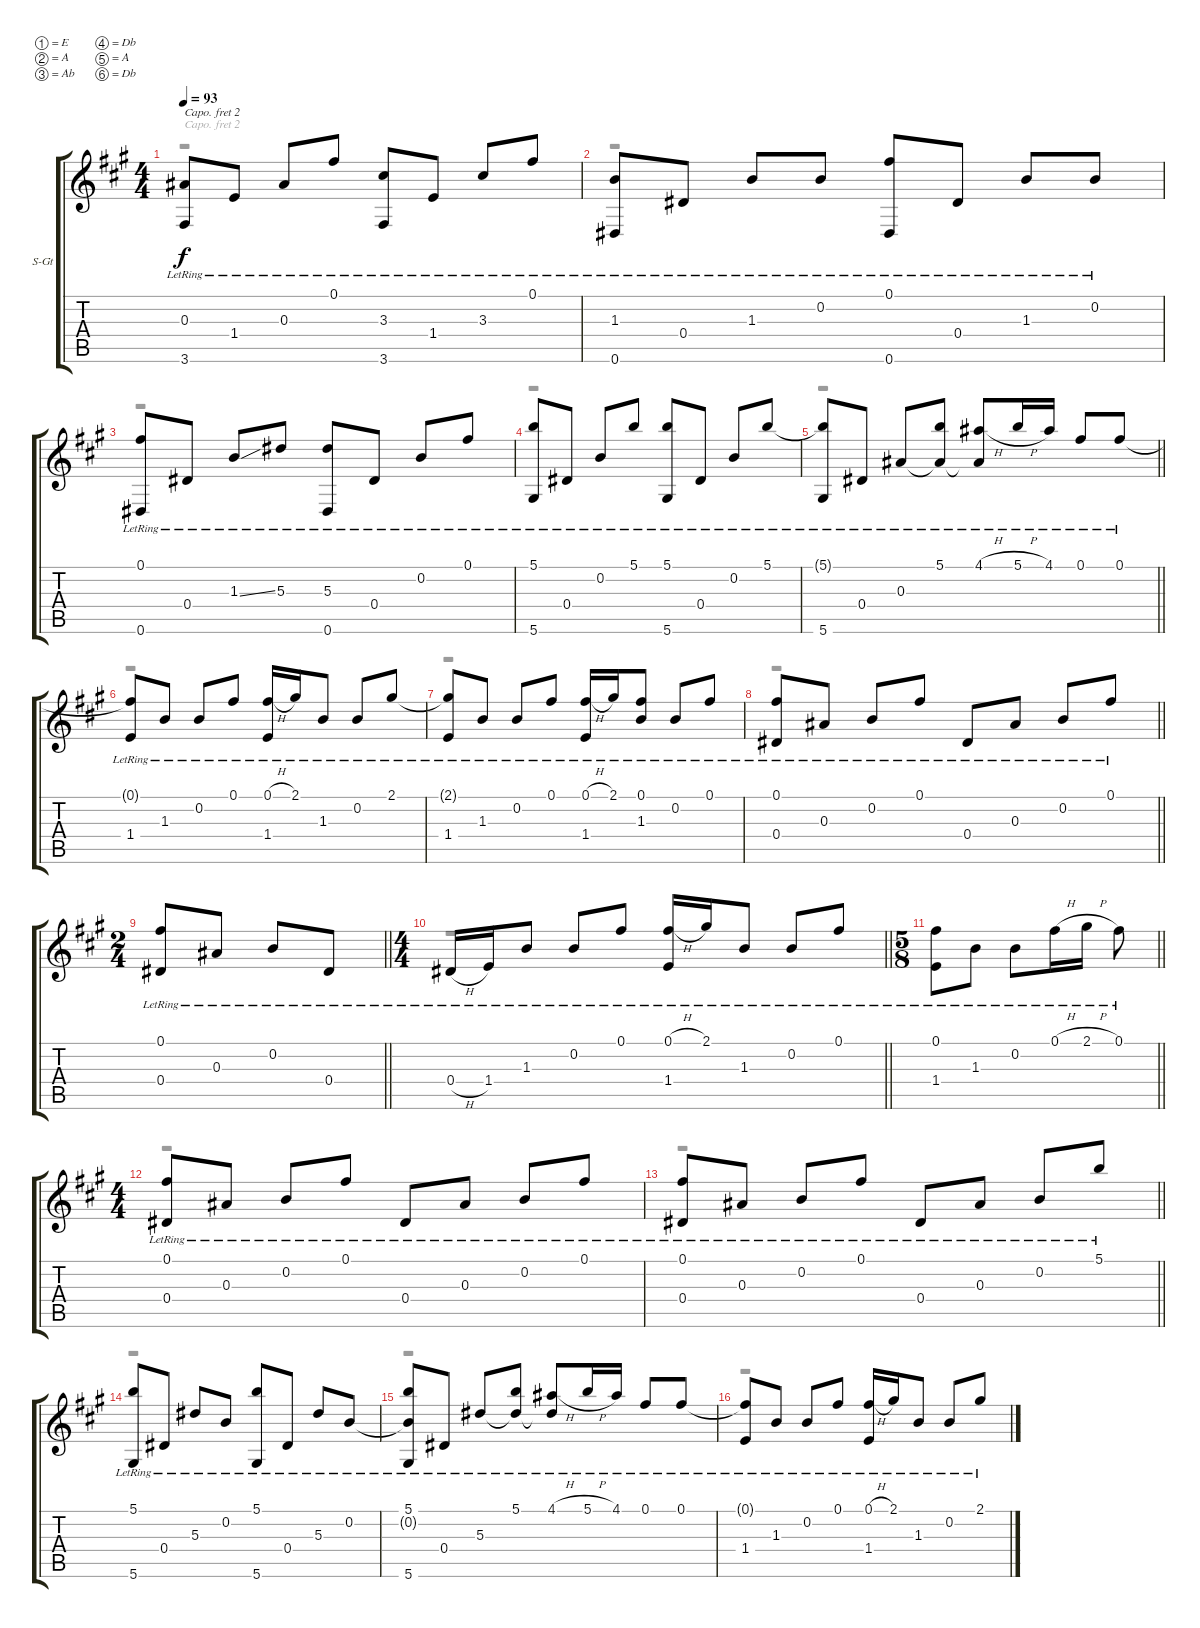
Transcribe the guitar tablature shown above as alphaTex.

\bracketExtendMode groupsimilarinstruments
\firstSystemTrackNameOrientation horizontal
\otherSystemsTrackNameOrientation horizontal
\track ("Steel String Acoustic Guitar" "S-Gt") {instrument acousticguitarsteel}
\staff {score tabs}
\capo 2
\tuning (E4 A3 Ab3 Db3 A2 Db2)
\voice
\ts (4 4)
\tempo 93
\clef g2
\ks a
(0.3{lr} 3.6{lr}).8{dy f} 1.4{lr}.8 0.3{lr}.8 0.1{lr}.8 (3.3{lr} 3.6{lr}).8 1.4{lr}.8 3.3{lr}.8 0.1{lr}.8 |
(1.3{lr} 0.6{lr}).8 0.4{lr}.8 1.3{lr}.8 0.2{lr}.8 (0.1{lr} 0.6{lr}).8 0.4{lr}.8 1.3{lr}.8 0.2{lr}.8 |
(0.1{lr} 0.6{lr}).8 0.4{lr}.8 1.3{ss lr}.8 5.3{lr}.8 (5.3{lr} 0.6{lr}).8 0.4{lr}.8 0.2{lr}.8 0.1{lr}.8 |
(5.1{lr} 5.6{lr}).8 0.4{lr}.8 0.2{lr}.8 5.1{lr}.8 (5.1{lr} 5.6{lr}).8 0.4{lr}.8 0.2{lr}.8 5.1{lr}.8 |
\barLineRight lightlight
(5.1{lr t} 5.6{lr}).8 0.4{lr}.8 0.3{lr}.8 (5.1{lr} 0.3{lr t}).8 (4.1{h lr} 0.3{lr t}).8 5.1{h lr}.16 4.1{lr}.16 0.1{lr}.8 0.1{lr}.8 |
(0.1{lr t} 1.4{lr}).8 1.3{lr}.8 0.2{lr}.8 0.1{lr}.8 (0.1{h lr} 1.4{lr}).16 2.1{lr}.16 1.3{lr}.8 0.2{lr}.8 2.1{lr}.8 |
(2.1{lr t} 1.4{lr}).8 1.3{lr}.8 0.2{lr}.8 0.1{lr}.8 (0.1{h lr} 1.4{lr}).16 2.1{lr}.16 (0.1{lr} 1.3{lr}).8 0.2{lr}.8 0.1{lr}.8 |
\barLineRight lightlight
(0.1{lr} 0.4{lr}).8 0.3{lr}.8 0.2{lr}.8 0.1{lr}.8 0.4{lr}.8 0.3{lr}.8 0.2{lr}.8 0.1{lr}.8 |
\ts (2 4)
\beaming (8 2 2 2 2)
\barLineRight lightlight
(0.1{lr} 0.4{lr}).8 0.3{lr}.8 0.2{lr}.8 0.4{lr}.8 |
\ts (4 4)
\beaming (8 2 2 2 2)
\barLineRight lightlight
0.4{h lr}.16 1.4{lr}.16 1.3{lr}.8 0.2{lr}.8 0.1{lr}.8 (0.1{h lr} 1.4{lr}).16 2.1{lr}.16 1.3{lr}.8 0.2{lr}.8 0.1{lr}.8 |
\ts (5 8)
\beaming (8 2 2 2 2)
\barLineRight lightlight
(0.1{lr} 1.4{lr}).8 1.3{lr}.8 0.2{lr}.8 0.1{h lr}.16 2.1{h lr}.16 0.1{lr}.8 |
\ts (4 4)
\beaming (8 2 2 2 2)
(0.1{lr} 0.4{lr}).8 0.3{lr}.8 0.2{lr}.8 0.1{lr}.8 0.4{lr}.8 0.3{lr}.8 0.2{lr}.8 0.1{lr}.8 |
\barLineRight lightlight
(0.1{lr} 0.4{lr}).8 0.3{lr}.8 0.2{lr}.8 0.1{lr}.8 0.4{lr}.8 0.3{lr}.8 0.2{lr}.8 5.1{lr}.8 |
(5.1{lr} 5.6{lr}).8 0.4{lr}.8 5.3{lr}.8 0.2{lr}.8 (5.1{lr} 5.6{lr}).8 0.4{lr}.8 5.3{lr}.8 0.2{lr}.8 |
(5.1{lr} 0.2{lr t} 5.6{lr}).8 0.4{lr}.8 5.3{lr}.8 (5.1{lr} 5.3{lr t}).8 (4.1{h lr} 5.3{lr t}).8 5.1{h lr}.16 4.1{lr}.16 0.1{lr}.8 0.1{lr}.8 |
(0.1{lr t} 1.4{lr}).8 1.3{lr}.8 0.2{lr}.8 0.1{lr}.8 (0.1{h lr} 1.4{lr}).16 2.1{lr}.16 1.3{lr}.8 0.2{lr}.8 2.1{lr}.8
\voice
\clef g2
\ottava regular
\simile none
\ks a
r.1{dy mf} |
r.1 |
r.1 |
r.1 |
\barLineRight lightlight
r.1 |
r.1 |
r.1 |
\barLineRight lightlight
r.1 |
\barLineRight lightlight
|
\barLineRight lightlight
r.1{dy mf} |
\barLineRight lightlight
|
r.1{dy mf} |
\barLineRight lightlight
r.1 |
r.1 |
r.1 |
r.1
